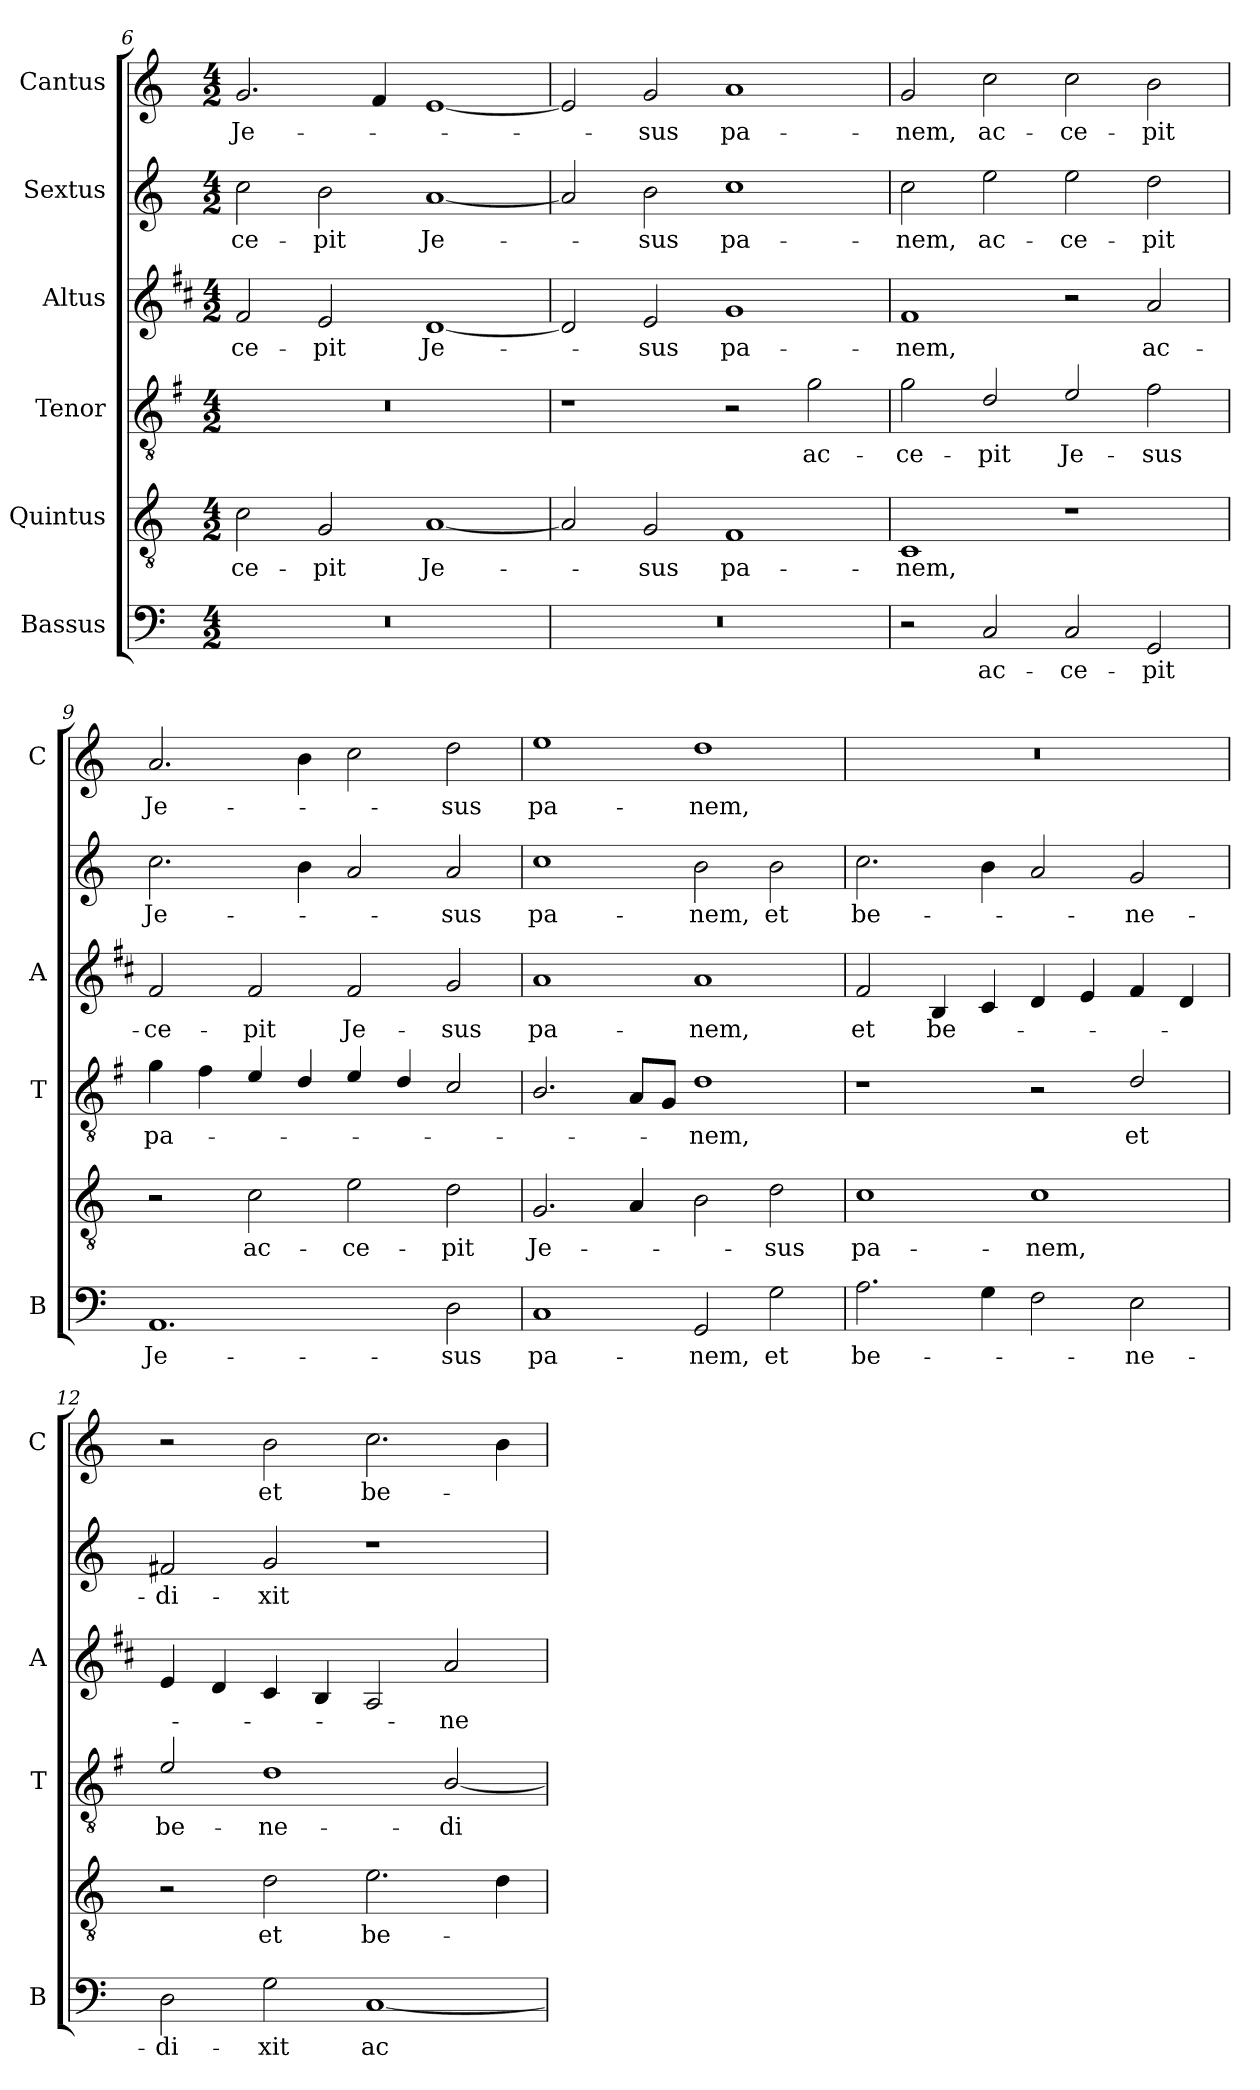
**kern	**text	**kern	**text	**kern	**text	**kern	**text	**kern	**text	**kern	**text
*part6	*part6	*part5	*part5	*part4	*part4	*part3	*part3	*part2	*part2	*part1	*part1
*staff6	*staff6	*staff5	*staff5	*staff4	*staff4	*staff3	*staff3	*staff2	*staff2	*staff1	*staff1
*I"Bassus	*	*I"Quintus	*	*I"Tenor	*	*I"Altus	*	*I"Sextus	*	*I"Cantus	*
*I'B	*	*	*	*I'T	*	*I'A	*	*	*	*I'C	*
*clefF4	*	*clefGv2	*	*clefGv2	*	*clefG2	*	*clefG2	*	*clefG2	*
*	*	*	*	*ITrd4c7	*	*ITrd1c2	*	*	*	*	*
*k[]	*	*k[]	*	*k[]	*	*k[]	*	*k[]	*	*k[]	*
*C:	*	*C:	*	*C:	*	*C:	*	*C:	*	*C:	*
*M4/2	*	*M4/2	*	*M4/2	*	*M4/2	*	*M4/2	*	*M4/2	*
=6	=6	=6	=6	=6	=6	=6	=6	=6	=6	=6	=6
!	!	!	!LO:LY:b	!	!	!	!LO:LY:b	!	!LO:LY:b	!	!LO:LY:b
0r	.	2c\	-ce-	0r	.	2e/	-ce-	2cc\	-ce-	2.g/	Je-
!	!	!	!LO:LY:b	!	!	!	!LO:LY:b	!	!LO:LY:b	!	!
.	.	2G/	-pit	.	.	2d/	-pit	2b\	-pit	.	.
.	.	.	.	.	.	.	.	.	.	4f/	.
!	!	!	!LO:LY:b	!	!	!	!LO:LY:b	!	!LO:LY:b	!	!
.	.	[1A	Je-	.	.	[1c	Je-	[1a	Je-	[1e	.
=7	=7	=7	=7	=7	=7	=7	=7	=7	=7	=7	=7
0r	.	2A/]	.	1r	.	2c/]	.	2a/]	.	2e/]	.
!	!	!	!LO:LY:b	!	!	!	!LO:LY:b	!	!LO:LY:b	!	!LO:LY:b
.	.	2G/	-sus	.	.	2d/	-sus	2b\	-sus	2g/	-sus
!	!	!	!LO:LY:b	!	!	!	!LO:LY:b	!	!LO:LY:b	!	!LO:LY:b
.	.	1F	pa-	2r	.	1f	pa-	1cc	pa-	1a	pa-
!	!	!	!	!	!LO:LY:b	!	!	!	!	!	!
.	.	.	.	2c\	ac-	.	.	.	.	.	.
=8	=8	=8	=8	=8	=8	=8	=8	=8	=8	=8	=8
!	!	!	!LO:LY:b	!	!LO:LY:b	!	!LO:LY:b	!	!LO:LY:b	!	!LO:LY:b
2r	.	1C	-nem,	2c\	-ce-	1e	-nem,	2cc\	-nem,	2g/	-nem,
!	!LO:LY:b	!	!	!	!LO:LY:b	!	!	!	!LO:LY:b	!	!LO:LY:b
2C/	ac-	.	.	2G/	-pit	.	.	2ee\	ac-	2cc\	ac-
!	!LO:LY:b	!	!	!	!LO:LY:b	!	!	!	!LO:LY:b	!	!LO:LY:b
2C/	-ce-	1r	.	2A/	Je-	2r	.	2ee\	-ce-	2cc\	-ce-
!	!LO:LY:b	!	!	!	!LO:LY:b	!	!LO:LY:b	!	!LO:LY:b	!	!LO:LY:b
2GG/	-pit	.	.	2B\	-sus	2g/	ac-	2dd\	-pit	2b\	-pit
=9	=9	=9	=9	=9	=9	=9	=9	=9	=9	=9	=9
!	!LO:LY:b	!	!	!	!LO:LY:b	!	!LO:LY:b	!	!LO:LY:b	!	!LO:LY:b
1.AA	Je-	2r	.	4c\	pa-	2e/	-ce-	2.cc\	Je-	2.a/	Je-
.	.	.	.	4B\	.	.	.	.	.	.	.
!	!	!	!LO:LY:b	!	!	!	!LO:LY:b	!	!	!	!
.	.	2c\	ac-	4A/	.	2e/	-pit	.	.	.	.
.	.	.	.	4G/	.	.	.	4b\	.	4b\	.
!	!	!	!LO:LY:b	!	!	!	!LO:LY:b	!	!	!	!
.	.	2e\	-ce-	4A/	.	2e/	Je-	2a/	.	2cc\	.
.	.	.	.	4G/	.	.	.	.	.	.	.
!	!LO:LY:b	!	!LO:LY:b	!	!	!	!LO:LY:b	!	!LO:LY:b	!	!LO:LY:b
2D\	-sus	2d\	-pit	2F/	.	2f/	-sus	2a/	-sus	2dd\	-sus
!!LO:LB:g=z
=10	=10	=10	=10	=10	=10	=10	=10	=10	=10	=10	=10
!	!LO:LY:b	!	!LO:LY:b	!	!	!	!LO:LY:b	!	!LO:LY:b	!	!LO:LY:b
1C	pa-	2.G/	Je-	2.E/	.	1g	pa-	1cc	pa-	1ee	pa-
.	.	4A/	.	8D/L	.	.	.	.	.	.	.
.	.	.	.	8C/J	.	.	.	.	.	.	.
!	!LO:LY:b	!	!	!	!LO:LY:b	!	!LO:LY:b	!	!LO:LY:b	!	!LO:LY:b
2GG/	-nem,	2B\	.	1G	-nem,	1g	-nem,	2b\	-nem,	1dd	-nem,
!	!LO:LY:b	!	!LO:LY:b	!	!	!	!	!	!LO:LY:b	!	!
2G\	et	2d\	-sus	.	.	.	.	2b\	et	.	.
=11	=11	=11	=11	=11	=11	=11	=11	=11	=11	=11	=11
!	!LO:LY:b	!	!LO:LY:b	!	!	!	!LO:LY:b	!	!LO:LY:b	!	!
2.A\	be-	1c	pa-	1r	.	2e/	et	2.cc\	be-	0r	.
!	!	!	!	!	!	!	!LO:LY:b	!	!	!	!
.	.	.	.	.	.	4A/	be-	.	.	.	.
4G\	.	.	.	.	.	4B/	.	4b\	.	.	.
!	!	!	!LO:LY:b	!	!	!	!	!	!	!	!
2F\	.	1c	-nem,	2r	.	4c/	.	2a/	.	.	.
.	.	.	.	.	.	4d/	.	.	.	.	.
!	!LO:LY:b	!	!	!	!LO:LY:b	!	!	!	!LO:LY:b	!	!
2E\	-ne-	.	.	2G/	et	4e/	.	2g/	-ne-	.	.
.	.	.	.	.	.	4c/	.	.	.	.	.
=12	=12	=12	=12	=12	=12	=12	=12	=12	=12	=12	=12
!	!LO:LY:b	!	!	!	!LO:LY:b	!	!	!	!LO:LY:b	!	!
2D\	-di-	2r	.	2A/	be-	4d/	.	2f#X/	-di-	2r	.
.	.	.	.	.	.	4c/	.	.	.	.	.
!	!LO:LY:b	!	!LO:LY:b	!	!LO:LY:b	!	!	!	!LO:LY:b	!	!LO:LY:b
2G\	-xit	2d\	et	1G	-ne-	4B/	.	2g/	-xit	2b\	et
.	.	.	.	.	.	4A/	.	.	.	.	.
!	!LO:LY:b	!	!LO:LY:b	!	!	!	!	!	!	!	!LO:LY:b
[1C	ac	2.e\	be-	.	.	2G/	.	1r	.	2.cc\	be-
!	!	!	!	!	!LO:LY:b	!	!LO:LY:b	!	!	!	!
.	.	.	.	[2E/	-di-	2g/	-ne-	.	.	.	.
.	.	4d\	.	.	.	.	.	.	.	4b\	.
=	=	=	=	=	=	=	=	=	=	=	=
*-	*-	*-	*-	*-	*-	*-	*-	*-	*-	*-	*-
